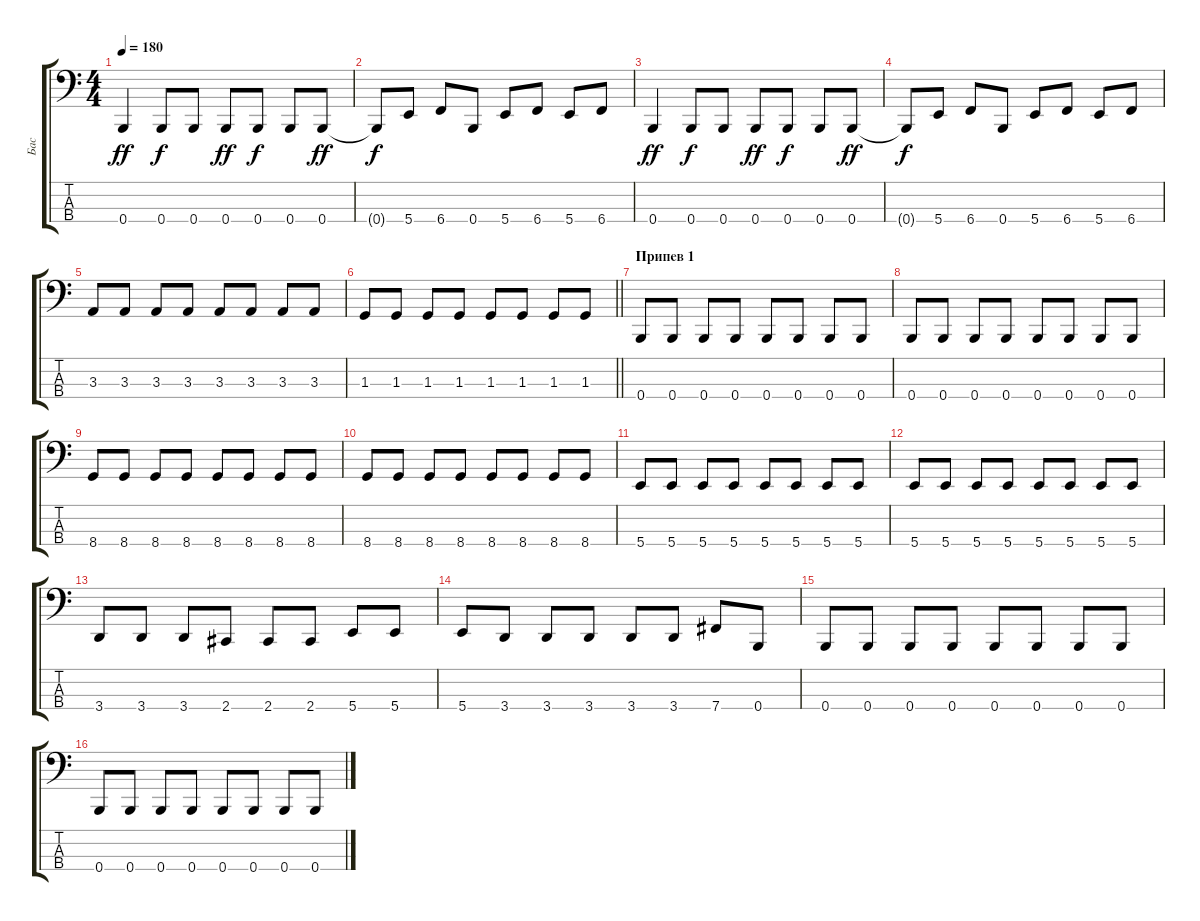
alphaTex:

\track ("Бас" "Бас") {instrument electricbasspick}
\staff {score tabs}
\tuning (E2 B1 Gb1 B0) {hide}
\ts (4 4)
\tempo 180
\clef f4
\ks c
0.4.4{dy ff} 0.4.8{dy f} 0.4.8 0.4.8{dy ff} 0.4.8{dy f} 0.4.8 0.4.8{dy ff} |
0.4{t}.8{dy f} 5.4.8 6.4.8 0.4.8 5.4.8 6.4.8 5.4.8 6.4.8 |
0.4.4{dy ff} 0.4.8{dy f} 0.4.8 0.4.8{dy ff} 0.4.8{dy f} 0.4.8 0.4.8{dy ff} |
0.4{t}.8{dy f} 5.4.8 6.4.8 0.4.8 5.4.8 6.4.8 5.4.8 6.4.8 |
3.3.8 3.3.8 3.3.8 3.3.8 3.3.8 3.3.8 3.3.8 3.3.8 |
\barLineRight lightlight
1.3.8 1.3.8 1.3.8 1.3.8 1.3.8 1.3.8 1.3.8 1.3.8 |
\section ("" "Припев 1")
0.4.8 0.4.8 0.4.8 0.4.8 0.4.8 0.4.8 0.4.8 0.4.8 |
0.4.8 0.4.8 0.4.8 0.4.8 0.4.8 0.4.8 0.4.8 0.4.8 |
8.4.8 8.4.8 8.4.8 8.4.8 8.4.8 8.4.8 8.4.8 8.4.8 |
8.4.8 8.4.8 8.4.8 8.4.8 8.4.8 8.4.8 8.4.8 8.4.8 |
5.4.8 5.4.8 5.4.8 5.4.8 5.4.8 5.4.8 5.4.8 5.4.8 |
5.4.8 5.4.8 5.4.8 5.4.8 5.4.8 5.4.8 5.4.8 5.4.8 |
3.4.8 3.4.8 3.4.8 2.4.8 2.4.8 2.4.8 5.4.8 5.4.8 |
5.4.8 3.4.8 3.4.8 3.4.8 3.4.8 3.4.8 7.4.8 0.4.8 |
0.4.8 0.4.8 0.4.8 0.4.8 0.4.8 0.4.8 0.4.8 0.4.8 |
0.4.8 0.4.8 0.4.8 0.4.8 0.4.8 0.4.8 0.4.8 0.4.8
